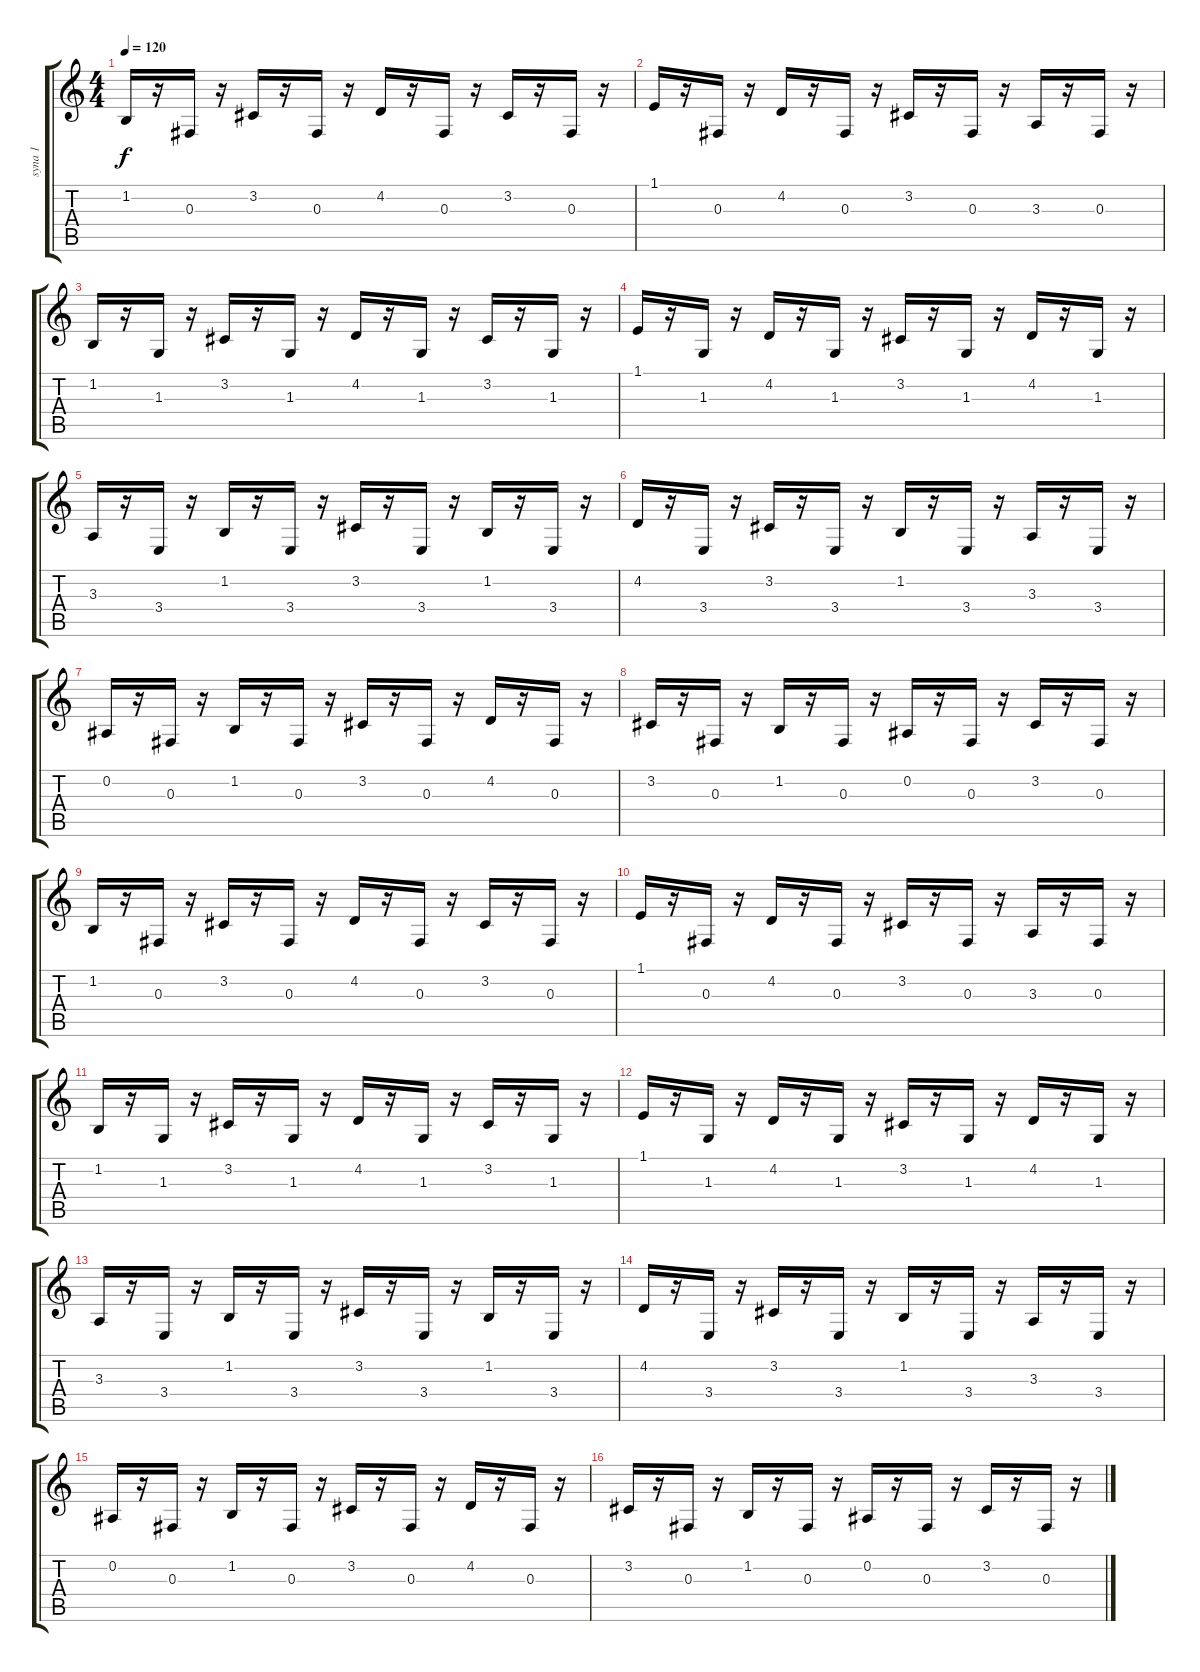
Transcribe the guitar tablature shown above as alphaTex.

\track ("syna 1" "syna 1") {instrument lead2sawtooth}
\staff {score tabs}
\tuning (Eb4 Bb3 Gb3 Db3 Ab2 Eb2) {hide}
\ts (4 4)
\tempo 120
\clef g2
\ks c
1.2.16{dy f instrument lead2sawtooth} r.16 0.3.16 r.16 3.2.16 r.16 0.3.16 r.16 4.2.16 r.16 0.3.16 r.16 3.2.16 r.16 0.3.16 r.16 |
1.1.16 r.16 0.3.16 r.16 4.2.16 r.16 0.3.16 r.16 3.2.16 r.16 0.3.16 r.16 3.3.16 r.16 0.3.16 r.16 |
1.2.16 r.16 1.3.16 r.16 3.2.16 r.16 1.3.16 r.16 4.2.16 r.16 1.3.16 r.16 3.2.16 r.16 1.3.16 r.16 |
1.1.16 r.16 1.3.16 r.16 4.2.16 r.16 1.3.16 r.16 3.2.16 r.16 1.3.16 r.16 4.2.16 r.16 1.3.16 r.16 |
3.3.16 r.16 3.4.16 r.16 1.2.16 r.16 3.4.16 r.16 3.2.16 r.16 3.4.16 r.16 1.2.16 r.16 3.4.16 r.16 |
4.2.16 r.16 3.4.16 r.16 3.2.16 r.16 3.4.16 r.16 1.2.16 r.16 3.4.16 r.16 3.3.16 r.16 3.4.16 r.16 |
0.2.16 r.16 0.3.16 r.16 1.2.16 r.16 0.3.16 r.16 3.2.16 r.16 0.3.16 r.16 4.2.16 r.16 0.3.16 r.16 |
3.2.16 r.16 0.3.16 r.16 1.2.16 r.16 0.3.16 r.16 0.2.16 r.16 0.3.16 r.16 3.2.16 r.16 0.3.16 r.16 |
1.2.16 r.16 0.3.16 r.16 3.2.16 r.16 0.3.16 r.16 4.2.16 r.16 0.3.16 r.16 3.2.16 r.16 0.3.16 r.16 |
1.1.16 r.16 0.3.16 r.16 4.2.16 r.16 0.3.16 r.16 3.2.16 r.16 0.3.16 r.16 3.3.16 r.16 0.3.16 r.16 |
1.2.16 r.16 1.3.16 r.16 3.2.16 r.16 1.3.16 r.16 4.2.16 r.16 1.3.16 r.16 3.2.16 r.16 1.3.16 r.16 |
1.1.16 r.16 1.3.16 r.16 4.2.16 r.16 1.3.16 r.16 3.2.16 r.16 1.3.16 r.16 4.2.16 r.16 1.3.16 r.16 |
3.3.16 r.16 3.4.16 r.16 1.2.16 r.16 3.4.16 r.16 3.2.16 r.16 3.4.16 r.16 1.2.16 r.16 3.4.16 r.16 |
4.2.16 r.16 3.4.16 r.16 3.2.16 r.16 3.4.16 r.16 1.2.16 r.16 3.4.16 r.16 3.3.16 r.16 3.4.16 r.16 |
0.2.16 r.16 0.3.16 r.16 1.2.16 r.16 0.3.16 r.16 3.2.16 r.16 0.3.16 r.16 4.2.16 r.16 0.3.16 r.16 |
3.2.16 r.16 0.3.16 r.16 1.2.16 r.16 0.3.16 r.16 0.2.16 r.16 0.3.16 r.16 3.2.16 r.16 0.3.16 r.16
